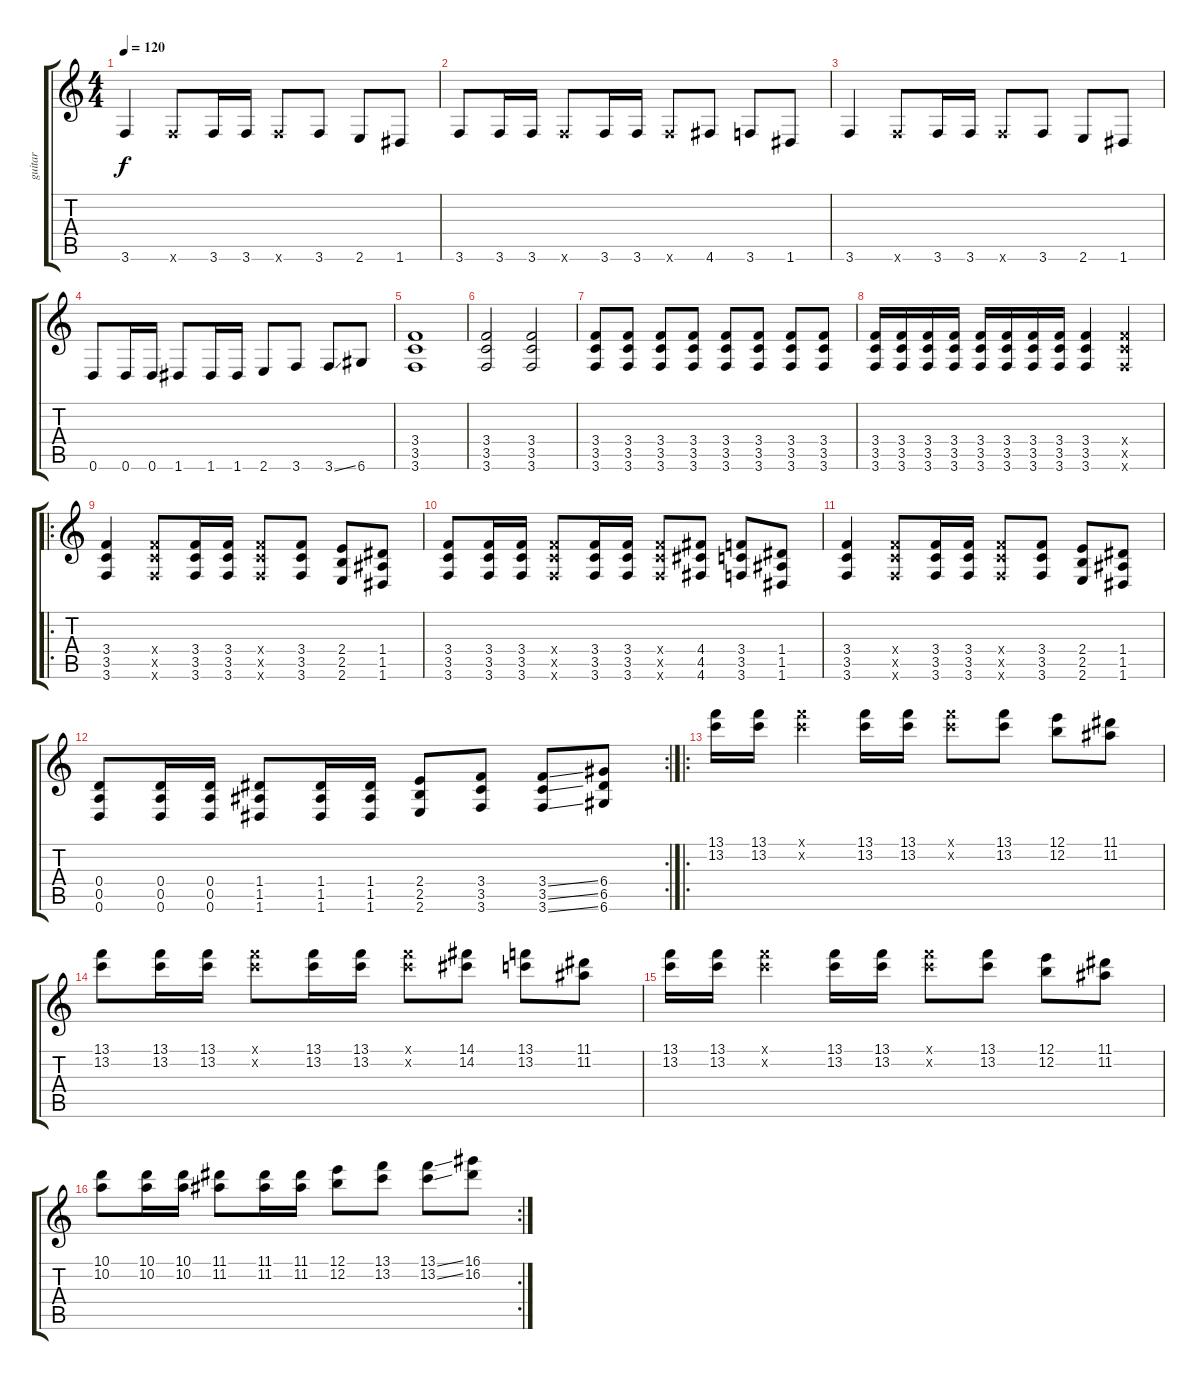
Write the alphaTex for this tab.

\track ("guitar" "guitar") {instrument distortionguitar}
\staff {score tabs}
\tuning (E4 B3 G3 D3 A2 D2) {hide}
\ts (4 4)
\tempo 120
\clef g2
\ks c
3.6.4{dy f} 3.6{x}.8 3.6.16 3.6.16 3.6{x}.8 3.6.8 2.6.8 1.6.8 |
3.6.8 3.6.16 3.6.16 3.6{x}.8 3.6.16 3.6.16 3.6{x}.8 4.6.8 3.6.8 1.6.8 |
3.6.4 3.6{x}.8 3.6.16 3.6.16 3.6{x}.8 3.6.8 2.6.8 1.6.8 |
0.6.8 0.6.16 0.6.16 1.6.8 1.6.16 1.6.16 2.6.8 3.6.8 3.6{ss}.8 6.6.8 |
(3.4 3.5 3.6).1 |
(3.4 3.5 3.6).2 (3.4 3.5 3.6).2 |
(3.4 3.5 3.6).8 (3.4 3.5 3.6).8 (3.4 3.5 3.6).8 (3.4 3.5 3.6).8 (3.4 3.5 3.6).8 (3.4 3.5 3.6).8 (3.4 3.5 3.6).8 (3.4 3.5 3.6).8 |
(3.4 3.5 3.6).16 (3.4 3.5 3.6).16 (3.4 3.5 3.6).16 (3.4 3.5 3.6).16 (3.4 3.5 3.6).16 (3.4 3.5 3.6).16 (3.4 3.5 3.6).16 (3.4 3.5 3.6).16 (3.4 3.5 3.6).4 (3.4{x} 3.5{x} 3.6{x}).4 |
\ro
(3.4 3.5 3.6).4 (3.4{x} 3.5{x} 3.6{x}).8 (3.4 3.5 3.6).16 (3.4 3.5 3.6).16 (3.4{x} 3.5{x} 3.6{x}).8 (3.4 3.5 3.6).8 (2.4 2.5 2.6).8 (1.4 1.5 1.6).8 |
(3.4 3.5 3.6).8 (3.4 3.5 3.6).16 (3.4 3.5 3.6).16 (3.4{x} 3.5{x} 3.6{x}).8 (3.4 3.5 3.6).16 (3.4 3.5 3.6).16 (3.4{x} 3.5{x} 3.6{x}).8 (4.4 4.5 4.6).8 (3.4 3.5 3.6).8 (1.4 1.5 1.6).8 |
(3.4 3.5 3.6).4 (3.4{x} 3.5{x} 3.6{x}).8 (3.4 3.5 3.6).16 (3.4 3.5 3.6).16 (3.4{x} 3.5{x} 3.6{x}).8 (3.4 3.5 3.6).8 (2.4 2.5 2.6).8 (1.4 1.5 1.6).8 |
\rc 2
(0.4 0.5 0.6).8 (0.4 0.5 0.6).16 (0.4 0.5 0.6).16 (1.4 1.5 1.6).8 (1.4 1.5 1.6).16 (1.4 1.5 1.6).16 (2.4 2.5 2.6).8 (3.4 3.5 3.6).8 (3.4{ss} 3.5{ss} 3.6{ss}).8 (6.4 6.5 6.6).8 |
\ro
(13.1 13.2).16 (13.1 13.2).16 (13.1{x} 13.2{x}).4 (13.1 13.2).16 (13.1 13.2).16 (13.1{x} 13.2{x}).8 (13.1 13.2).8 (12.1 12.2).8 (11.1 11.2).8 |
(13.1 13.2).8 (13.1 13.2).16 (13.1 13.2).16 (13.1{x} 13.2{x}).8 (13.1 13.2).16 (13.1 13.2).16 (13.1{x} 13.2{x}).8 (14.1 14.2).8 (13.1 13.2).8 (11.1 11.2).8 |
(13.1 13.2).16 (13.1 13.2).16 (13.1{x} 13.2{x}).4 (13.1 13.2).16 (13.1 13.2).16 (13.1{x} 13.2{x}).8 (13.1 13.2).8 (12.1 12.2).8 (11.1 11.2).8 |
\rc 2
(10.1 10.2).8 (10.1 10.2).16 (10.1 10.2).16 (11.1 11.2).8 (11.1 11.2).16 (11.1 11.2).16 (12.1 12.2).8 (13.1 13.2).8 (13.1{ss} 13.2{ss}).8 (16.1 16.2).8
